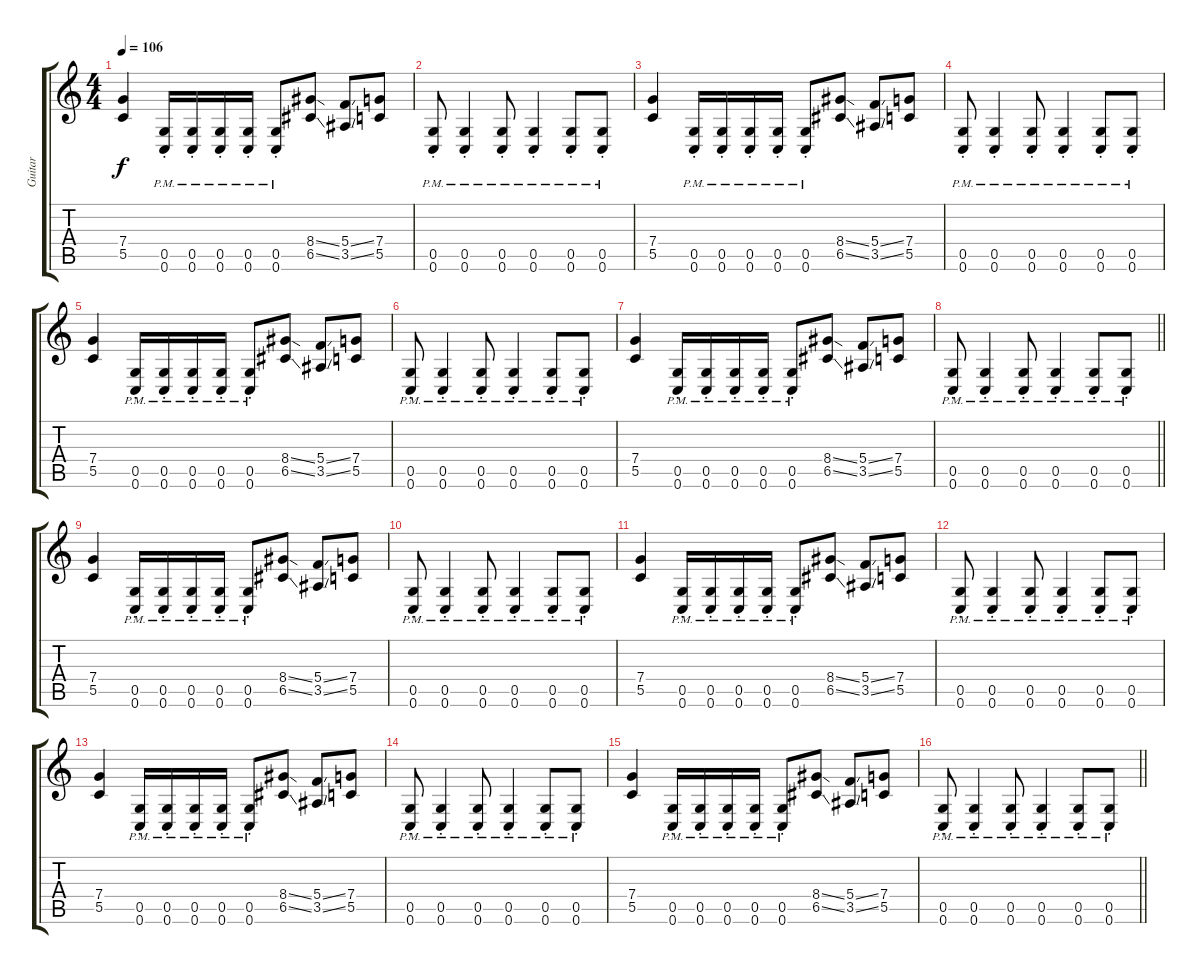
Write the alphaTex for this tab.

\track ("Guitar" "Guitar") {instrument distortionguitar}
\staff {score tabs}
\tuning (D4 A3 F3 C3 G2 C2) {hide}
\ts (4 4)
\section ("" "")
\tempo 106
\clef g2
\ks c
(7.4 5.5).4{dy f} (0.5{pm st} 0.6{pm st}).16 (0.5{pm st} 0.6{pm st}).16 (0.5{pm st} 0.6{pm st}).16 (0.5{pm st} 0.6{pm st}).16 (0.5{pm st} 0.6{pm st}).8 (8.4{ss} 6.5{ss}).8 (5.4{ss} 3.5{ss}).8 (7.4 5.5).8 |
(0.5{pm st} 0.6{pm st}).8 (0.5{pm st} 0.6{pm st}).4 (0.5{pm st} 0.6{pm st}).8 (0.5{pm st} 0.6{pm st}).4 (0.5{pm st} 0.6{pm st}).8 (0.5{pm st} 0.6{pm st}).8 |
(7.4 5.5).4 (0.5{pm st} 0.6{pm st}).16 (0.5{pm st} 0.6{pm st}).16 (0.5{pm st} 0.6{pm st}).16 (0.5{pm st} 0.6{pm st}).16 (0.5{pm st} 0.6{pm st}).8 (8.4{ss} 6.5{ss}).8 (5.4{ss} 3.5{ss}).8 (7.4 5.5).8 |
(0.5{pm st} 0.6{pm st}).8 (0.5{pm st} 0.6{pm st}).4 (0.5{pm st} 0.6{pm st}).8 (0.5{pm st} 0.6{pm st}).4 (0.5{pm st} 0.6{pm st}).8 (0.5{pm st} 0.6{pm st}).8 |
(7.4 5.5).4 (0.5{pm st} 0.6{pm st}).16 (0.5{pm st} 0.6{pm st}).16 (0.5{pm st} 0.6{pm st}).16 (0.5{pm st} 0.6{pm st}).16 (0.5{pm st} 0.6{pm st}).8 (8.4{ss} 6.5{ss}).8 (5.4{ss} 3.5{ss}).8 (7.4 5.5).8 |
(0.5{pm st} 0.6{pm st}).8 (0.5{pm st} 0.6{pm st}).4 (0.5{pm st} 0.6{pm st}).8 (0.5{pm st} 0.6{pm st}).4 (0.5{pm st} 0.6{pm st}).8 (0.5{pm st} 0.6{pm st}).8 |
(7.4 5.5).4 (0.5{pm st} 0.6{pm st}).16 (0.5{pm st} 0.6{pm st}).16 (0.5{pm st} 0.6{pm st}).16 (0.5{pm st} 0.6{pm st}).16 (0.5{pm st} 0.6{pm st}).8 (8.4{ss} 6.5{ss}).8 (5.4{ss} 3.5{ss}).8 (7.4 5.5).8 |
\barLineRight lightlight
(0.5{pm st} 0.6{pm st}).8 (0.5{pm st} 0.6{pm st}).4 (0.5{pm st} 0.6{pm st}).8 (0.5{pm st} 0.6{pm st}).4 (0.5{pm st} 0.6{pm st}).8 (0.5{pm st} 0.6{pm st}).8 |
\section ("" "")
(7.4 5.5).4 (0.5{pm st} 0.6{pm st}).16 (0.5{pm st} 0.6{pm st}).16 (0.5{pm st} 0.6{pm st}).16 (0.5{pm st} 0.6{pm st}).16 (0.5{pm st} 0.6{pm st}).8 (8.4{ss} 6.5{ss}).8 (5.4{ss} 3.5{ss}).8 (7.4 5.5).8 |
(0.5{pm st} 0.6{pm st}).8 (0.5{pm st} 0.6{pm st}).4 (0.5{pm st} 0.6{pm st}).8 (0.5{pm st} 0.6{pm st}).4 (0.5{pm st} 0.6{pm st}).8 (0.5{pm st} 0.6{pm st}).8 |
(7.4 5.5).4 (0.5{pm st} 0.6{pm st}).16 (0.5{pm st} 0.6{pm st}).16 (0.5{pm st} 0.6{pm st}).16 (0.5{pm st} 0.6{pm st}).16 (0.5{pm st} 0.6{pm st}).8 (8.4{ss} 6.5{ss}).8 (5.4{ss} 3.5{ss}).8 (7.4 5.5).8 |
(0.5{pm st} 0.6{pm st}).8 (0.5{pm st} 0.6{pm st}).4 (0.5{pm st} 0.6{pm st}).8 (0.5{pm st} 0.6{pm st}).4 (0.5{pm st} 0.6{pm st}).8 (0.5{pm st} 0.6{pm st}).8 |
(7.4 5.5).4 (0.5{pm st} 0.6{pm st}).16 (0.5{pm st} 0.6{pm st}).16 (0.5{pm st} 0.6{pm st}).16 (0.5{pm st} 0.6{pm st}).16 (0.5{pm st} 0.6{pm st}).8 (8.4{ss} 6.5{ss}).8 (5.4{ss} 3.5{ss}).8 (7.4 5.5).8 |
(0.5{pm st} 0.6{pm st}).8 (0.5{pm st} 0.6{pm st}).4 (0.5{pm st} 0.6{pm st}).8 (0.5{pm st} 0.6{pm st}).4 (0.5{pm st} 0.6{pm st}).8 (0.5{pm st} 0.6{pm st}).8 |
(7.4 5.5).4 (0.5{pm st} 0.6{pm st}).16 (0.5{pm st} 0.6{pm st}).16 (0.5{pm st} 0.6{pm st}).16 (0.5{pm st} 0.6{pm st}).16 (0.5{pm st} 0.6{pm st}).8 (8.4{ss} 6.5{ss}).8 (5.4{ss} 3.5{ss}).8 (7.4 5.5).8 |
\barLineRight lightlight
(0.5{pm st} 0.6{pm st}).8 (0.5{pm st} 0.6{pm st}).4 (0.5{pm st} 0.6{pm st}).8 (0.5{pm st} 0.6{pm st}).4 (0.5{pm st} 0.6{pm st}).8 (0.5{pm st} 0.6{pm st}).8
